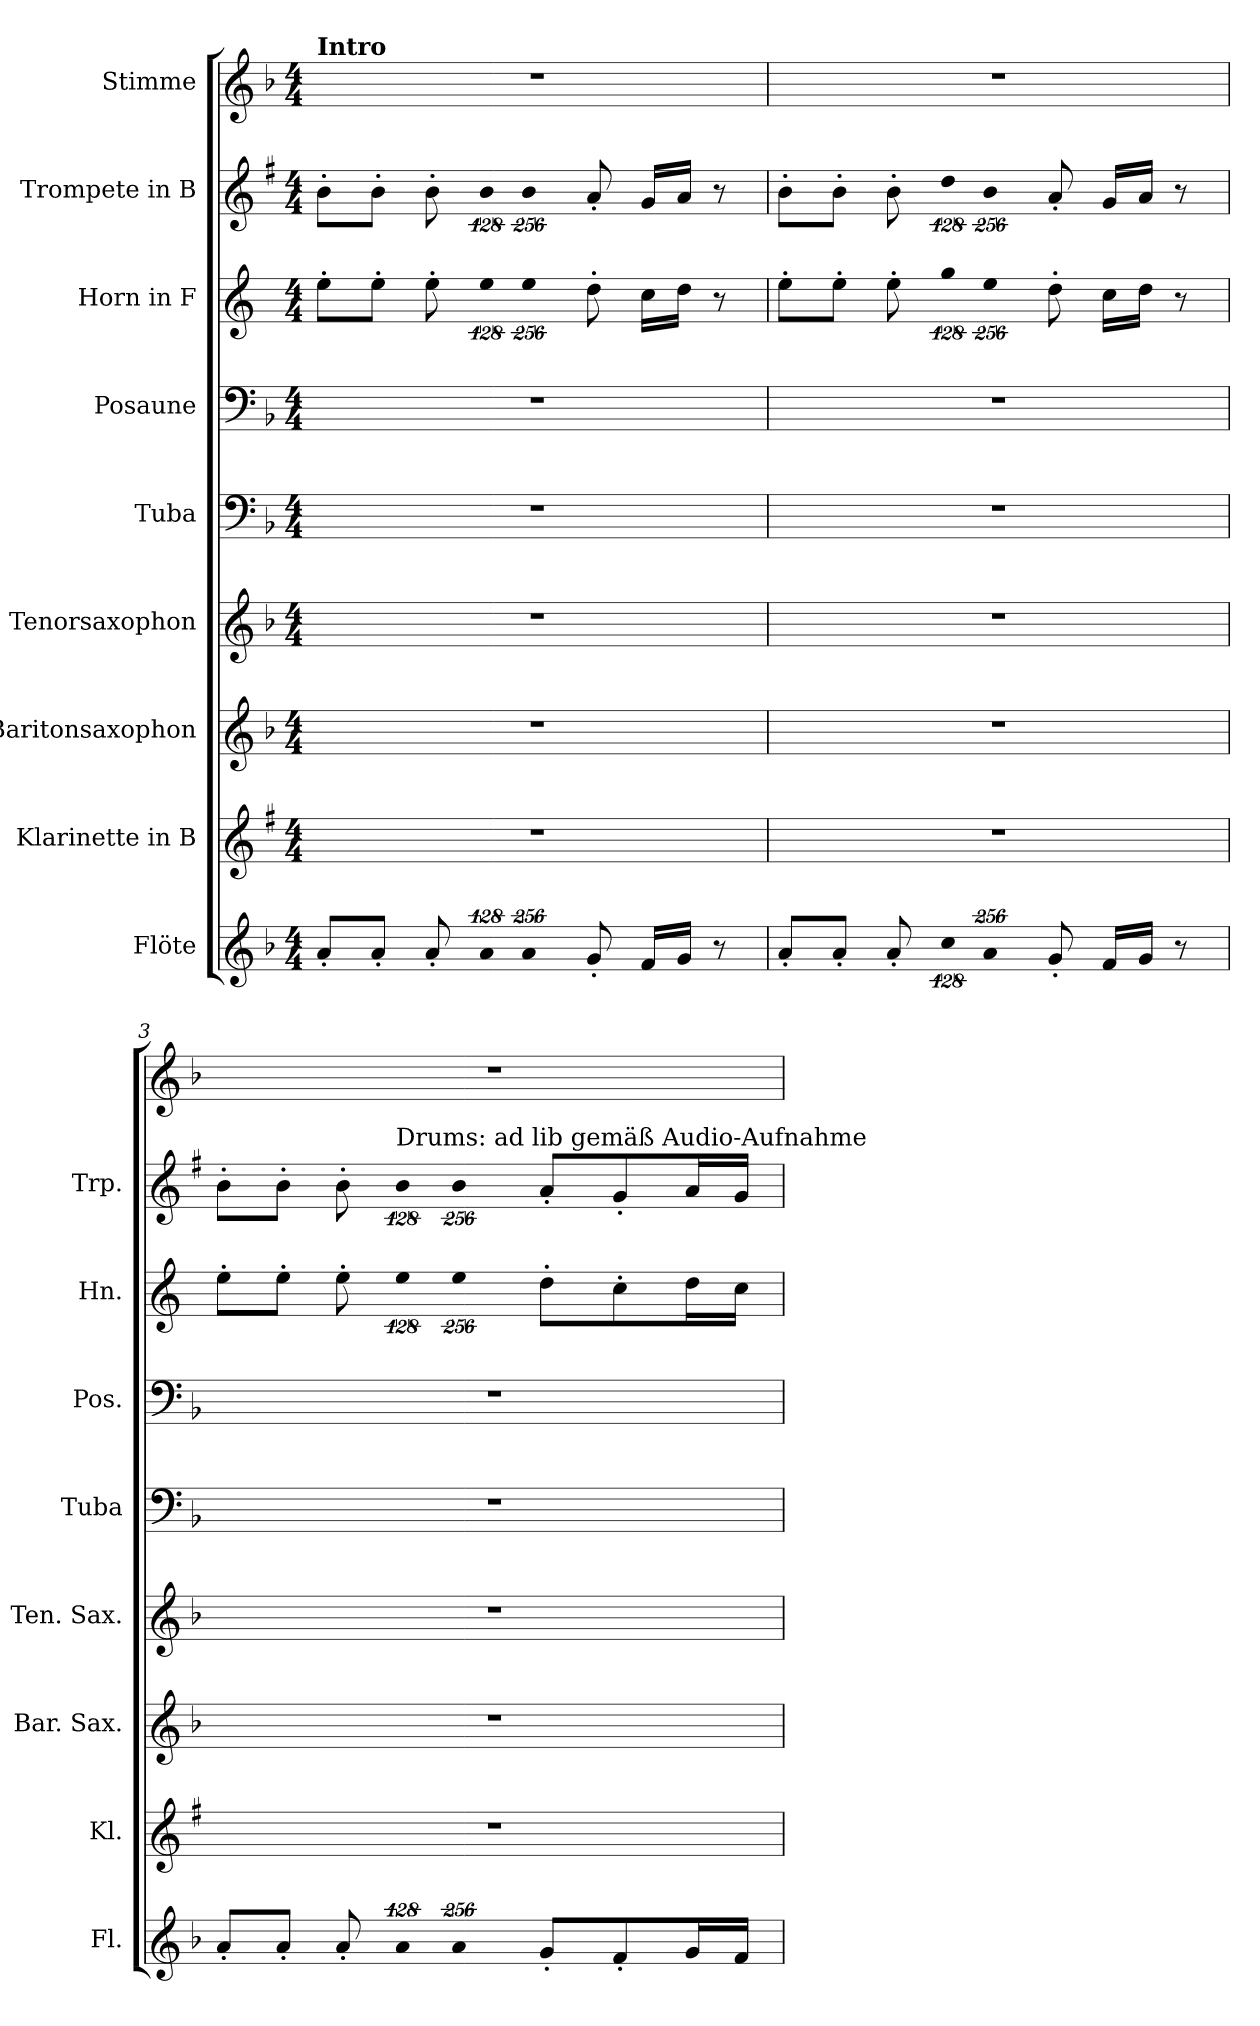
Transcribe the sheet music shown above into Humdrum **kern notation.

**kern	**kern	**kern	**kern	**kern	**kern	**kern	**kern	**kern
*part9	*part8	*part7	*part6	*part5	*part4	*part3	*part2	*part1
*staff9	*staff8	*staff7	*staff6	*staff5	*staff4	*staff3	*staff2	*staff1
*I"Flöte	*I"Klarinette in B	*I"Baritonsaxophon	*I"Tenorsaxophon	*I"Tuba	*I"Posaune	*I"Horn in F	*I"Trompete in B	*I"Stimme
*I'Fl.	*I'Kl.	*I'Bar. Sax.	*I'Ten. Sax.	*I'Tuba	*I'Pos.	*I'Hn.	*I'Trp.	*
!!LO:PB:g=z
*clefG2	*clefG2	*clefG2	*clefG2	*clefF4	*clefF4	*clefG2	*clefG2	*clefG2
*	*ITrd1c2	*ITrd12c21	*ITrd8c14	*	*	*ITrd4c7	*ITrd1c2	*
*k[b-]	*k[b-]	*k[b-]	*k[b-]	*k[b-]	*k[b-]	*k[b-]	*k[b-]	*k[b-]
*d:	*d:	*d:	*d:	*d:	*d:	*d:	*d:	*d:
*M4/4	*M4/4	*M4/4	*M4/4	*M4/4	*M4/4	*M4/4	*M4/4	*M4/4
*MM87	*MM87	*MM87	*MM87	*MM87	*MM87	*MM87	*MM87	*MM87
=1	=1	=1	=1	=1	=1	=1	=1	=1
!	!	!	!	!	!	!	!	!LO:TX:a:B:t=Intro
8a'i/L	1r	1r	1r	1r	1r	8a'i\L	8a'i\L	1r
8a'i/J	.	.	.	.	.	8a'i\J	8a'i\J	.
8a'i/	.	.	.	.	.	8a'i\	8a'i\	.
!LO:N:vis=8	!	!	!	!	!	!LO:N:vis=8	!LO:N:vis=8	!
1024%85ai/	.	.	.	.	.	1024%85ai\	1024%85ai\	.
!LO:N:vis=4	!	!	!	!	!	!LO:N:vis=4	!LO:N:vis=4	!
1024%171ai/	.	.	.	.	.	1024%171ai\	1024%171ai\	.
8g'i/	.	.	.	.	.	8g'i\	8g'i/	.
16fi/LL	.	.	.	.	.	16fi\LL	16fi/LL	.
16gi/JJ	.	.	.	.	.	16gi\JJ	16gi/JJ	.
8r	.	.	.	.	.	8r	8r	.
=2	=2	=2	=2	=2	=2	=2	=2	=2
8a'i/L	1r	1r	1r	1r	1r	8a'i\L	8a'i\L	1r
8a'i/J	.	.	.	.	.	8a'i\J	8a'i\J	.
8a'i/	.	.	.	.	.	8a'i\	8a'i\	.
!LO:N:vis=8	!	!	!	!	!	!LO:N:vis=8	!LO:N:vis=8	!
1024%85cci\	.	.	.	.	.	1024%85cci\	1024%85cci\	.
!LO:N:vis=4	!	!	!	!	!	!LO:N:vis=4	!LO:N:vis=4	!
1024%171ai/	.	.	.	.	.	1024%171ai\	1024%171ai\	.
8g'i/	.	.	.	.	.	8g'i\	8g'i/	.
16fi/LL	.	.	.	.	.	16fi\LL	16fi/LL	.
16gi/JJ	.	.	.	.	.	16gi\JJ	16gi/JJ	.
8r	.	.	.	.	.	8r	8r	.
=3	=3	=3	=3	=3	=3	=3	=3	=3
8a'i/L	1r	1r	1r	1r	1r	8a'i\L	8a'i\L	1r
8a'i/J	.	.	.	.	.	8a'i\J	8a'i\J	.
8a'i/	.	.	.	.	.	8a'i\	8a'i\	.
!	!	!	!	!	!	!	!LO:TX:a:t=Drums&colon; ad lib gemäß Audio-Aufnahme	!
!LO:N:vis=8	!	!	!	!	!	!LO:N:vis=8	!LO:N:vis=8	!
1024%85ai/	.	.	.	.	.	1024%85ai\	1024%85ai\	.
!LO:N:vis=4	!	!	!	!	!	!LO:N:vis=4	!LO:N:vis=4	!
1024%171ai/	.	.	.	.	.	1024%171ai\	1024%171ai\	.
8g'i/L	.	.	.	.	.	8g'i\L	8g'i/L	.
8f'i/	.	.	.	.	.	8f'i\	8f'i/	.
16gi/L	.	.	.	.	.	16gi\L	16gi/L	.
16fi/JJ	.	.	.	.	.	16fi\JJ	16fi/JJ	.
=	=	=	=	=	=	=	=	=
*-	*-	*-	*-	*-	*-	*-	*-	*-
